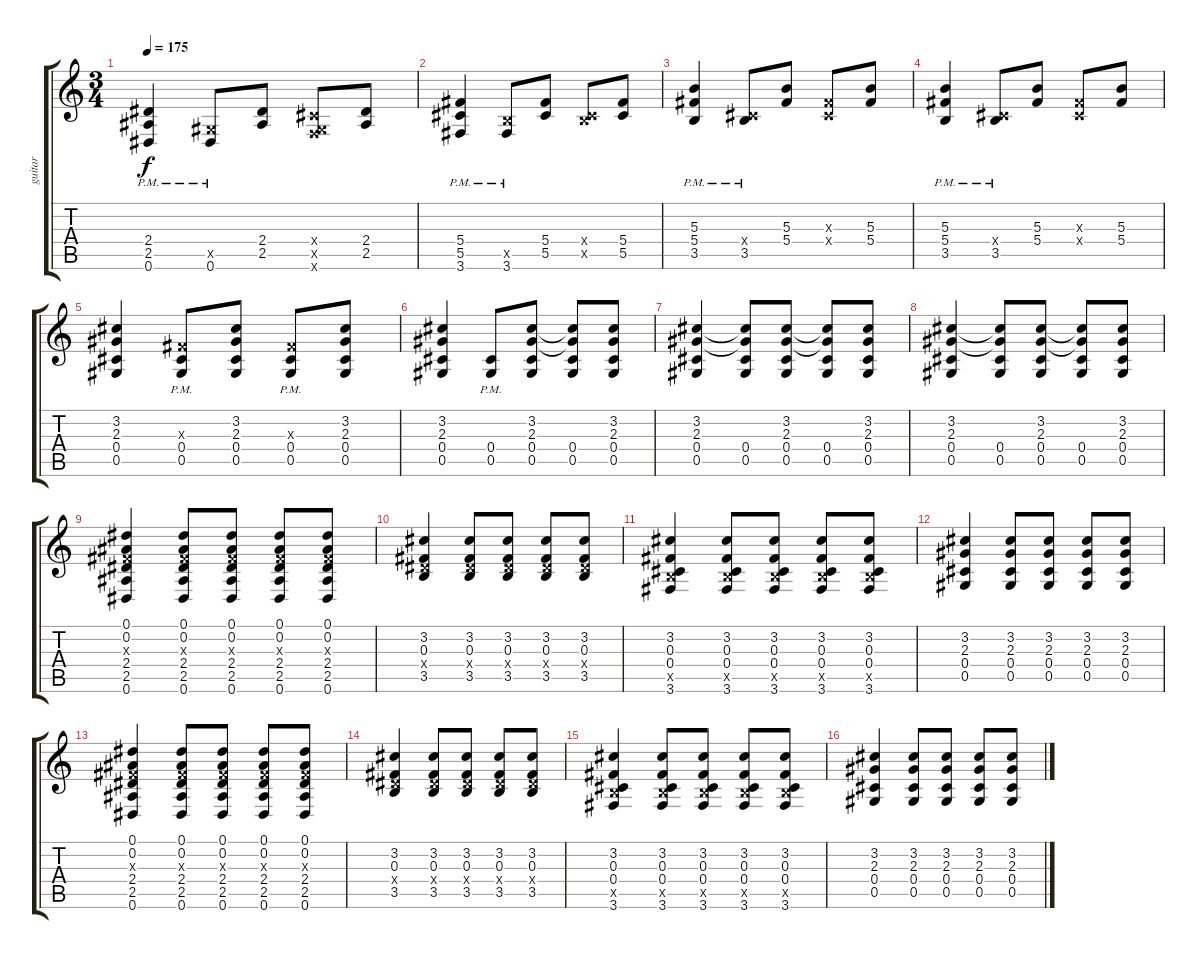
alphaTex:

\track ("guitar" "guitar") {instrument acousticguitarsteel}
\staff {score tabs}
\tuning (Eb4 Bb3 Gb3 Db3 Ab2 Eb2) {hide}
\ts (3 4)
\tempo 175
\clef g2
\ks c
(2.4{pm} 2.5{pm} 0.6).4{dy f} (0.5{x} 0.6{pm}).8 (2.4 2.5).8 (0.4{x} 0.5{x} 2.6{x}).8 (2.4 2.5).8 |
(5.4{pm} 5.5{pm} 3.6).4 (3.5{x} 3.6{pm}).8 (5.4 5.5).8 (0.4{x} 3.5{x}).8 (5.4 5.5).8 |
(5.3{pm} 5.4{pm} 3.5).4 (0.4{x} 3.5{pm}).8 (5.3 5.4).8 (0.3{x} 0.4{x}).8 (5.3 5.4).8 |
(5.3{pm} 5.4{pm} 3.5).4 (0.4{x} 3.5{pm}).8 (5.3 5.4).8 (0.3{x} 0.4{x}).8 (5.3 5.4).8 |
(3.2 2.3 0.4 0.5).4 (0.3{x} 0.4{pm} 0.5{pm}).8 (3.2 2.3 0.4 0.5).8 (0.3{x} 0.4{pm} 0.5{pm}).8 (3.2 2.3 0.4 0.5).8 |
(3.2 2.3 0.4 0.5).4 (0.4{pm} 0.5{pm}).8 (3.2 2.3 0.4 0.5).8 (3.2{t} 2.3{t} 0.4 0.5).8 (3.2 2.3 0.4 0.5).8 |
(3.2 2.3 0.4 0.5).4 (3.2{t} 2.3{t} 0.4 0.5).8 (3.2 2.3 0.4 0.5).8 (3.2{t} 2.3{t} 0.4 0.5).8 (3.2 2.3 0.4 0.5).8 |
(3.2 2.3 0.4 0.5).4 (3.2{t} 2.3{t} 0.4 0.5).8 (3.2 2.3 0.4 0.5).8 (3.2{t} 2.3{t} 0.4 0.5).8 (3.2 2.3 0.4 0.5).8 |
(0.1 0.2 0.3{x} 2.4 2.5 0.6).4 (0.1 0.2 0.3{x} 2.4 2.5 0.6).8 (0.1 0.2 0.3{x} 2.4 2.5 0.6).8 (0.1 0.2 0.3{x} 2.4 2.5 0.6).8 (0.1 0.2 0.3{x} 2.4 2.5 0.6).8 |
(3.2 0.3 2.4{x} 3.5).4 (3.2 0.3 2.4{x} 3.5).8 (3.2 0.3 2.4{x} 3.5).8 (3.2 0.3 2.4{x} 3.5).8 (3.2 0.3 2.4{x} 3.5).8 |
(3.2 0.3 0.4 3.5{x} 3.6).4 (3.2 0.3 0.4 3.5{x} 3.6).8 (3.2 0.3 0.4 3.5{x} 3.6).8 (3.2 0.3 0.4 3.5{x} 3.6).8 (3.2 0.3 0.4 3.5{x} 3.6).8 |
(3.2 2.3 0.4 0.5).4 (3.2 2.3 0.4 0.5).8 (3.2 2.3 0.4 0.5).8 (3.2 2.3 0.4 0.5).8 (3.2 2.3 0.4 0.5).8 |
(0.1 0.2 0.3{x} 2.4 2.5 0.6).4 (0.1 0.2 0.3{x} 2.4 2.5 0.6).8 (0.1 0.2 0.3{x} 2.4 2.5 0.6).8 (0.1 0.2 0.3{x} 2.4 2.5 0.6).8 (0.1 0.2 0.3{x} 2.4 2.5 0.6).8 |
(3.2 0.3 2.4{x} 3.5).4 (3.2 0.3 2.4{x} 3.5).8 (3.2 0.3 2.4{x} 3.5).8 (3.2 0.3 2.4{x} 3.5).8 (3.2 0.3 2.4{x} 3.5).8 |
(3.2 0.3 0.4 3.5{x} 3.6).4 (3.2 0.3 0.4 3.5{x} 3.6).8 (3.2 0.3 0.4 3.5{x} 3.6).8 (3.2 0.3 0.4 3.5{x} 3.6).8 (3.2 0.3 0.4 3.5{x} 3.6).8 |
(3.2 2.3 0.4 0.5).4 (3.2 2.3 0.4 0.5).8 (3.2 2.3 0.4 0.5).8 (3.2 2.3 0.4 0.5).8 (3.2 2.3 0.4 0.5).8
